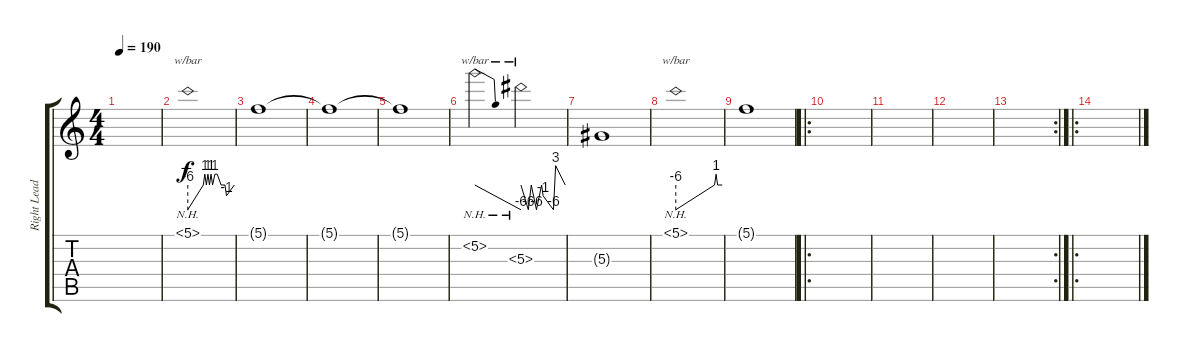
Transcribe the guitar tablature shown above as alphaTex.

\track ("Right Lead" "Right Lead") {instrument distortionguitar}
\staff {score tabs}
\tuning (C4 G3 Eb3 Bb2 F2 C2) {hide}
\ts (4 4)
\tempo 190
\clef g2
\ks c
|
5.1{nh}.1{tbe (custom default 0 -24 20 0 22 4 24 0 26 4 28 0 30 4 32 0 35 4 38 4 43 0 48 0 50 -4 60 0)} |
5.1{t}.1 |
5.1{t}.1 |
5.1{t}.1 |
5.2{nh}.2{tbe (dive default 0 0 60 -24)} 5.3{nh}.2{tbe (custom default 0 0 10 -24 14 0 21 -24 28 0 30 -4 44 -24 47 12 60 0)} |
5.3{t}.1 |
5.1{nh}.1{tbe (custom default 0 -24 50 0 52 4 54 0 60 0)} |
5.1{t}.1 |
\ro
|
|
|
\rc 2
|
\ro
